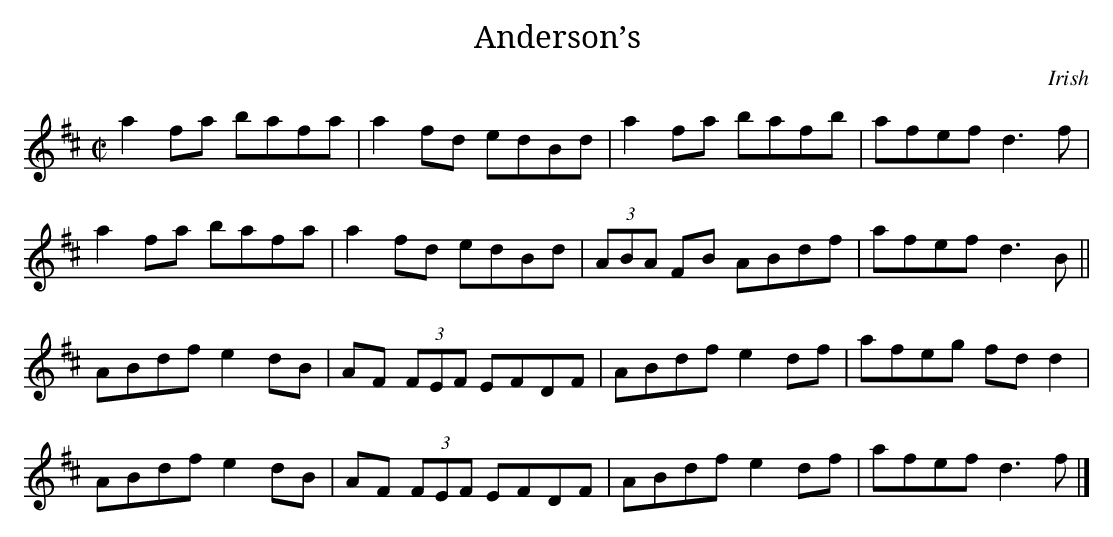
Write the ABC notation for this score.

X:1
T:Anderson’s
M:C|
K:D
a2fa bafa | a2fd edBd | a2fa bafb | afef d3f |
a2fa bafa | a2fd edBd | (3ABA FB ABdf | afef d3B ||
ABdf e2dB | AF (3FEF EFDF | ABdf e2df | afeg fdd2 |
ABdf e2dB | AF (3FEF EFDF | ABdf e2df | afef d3f |]
